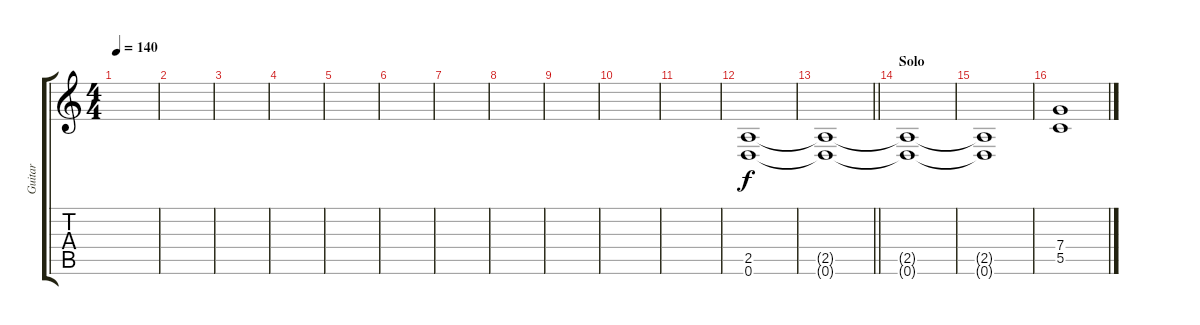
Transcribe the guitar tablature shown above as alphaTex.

\track ("Guitar " "Guitar ") {instrument distortionguitar}
\staff {score tabs}
\tuning (D4 A3 F3 C3 G2 D2) {hide}
\ts (4 4)
\tempo 140
\clef g2
\ks c
|
|
|
|
|
|
|
|
|
|
|
(2.5 0.6).1 |
\barLineRight lightlight
(2.5{t} 0.6{t}).1 |
\section ("" "Solo")
(2.5{t} 0.6{t}).1 |
(2.5{t} 0.6{t}).1 |
(7.4 5.5).1
